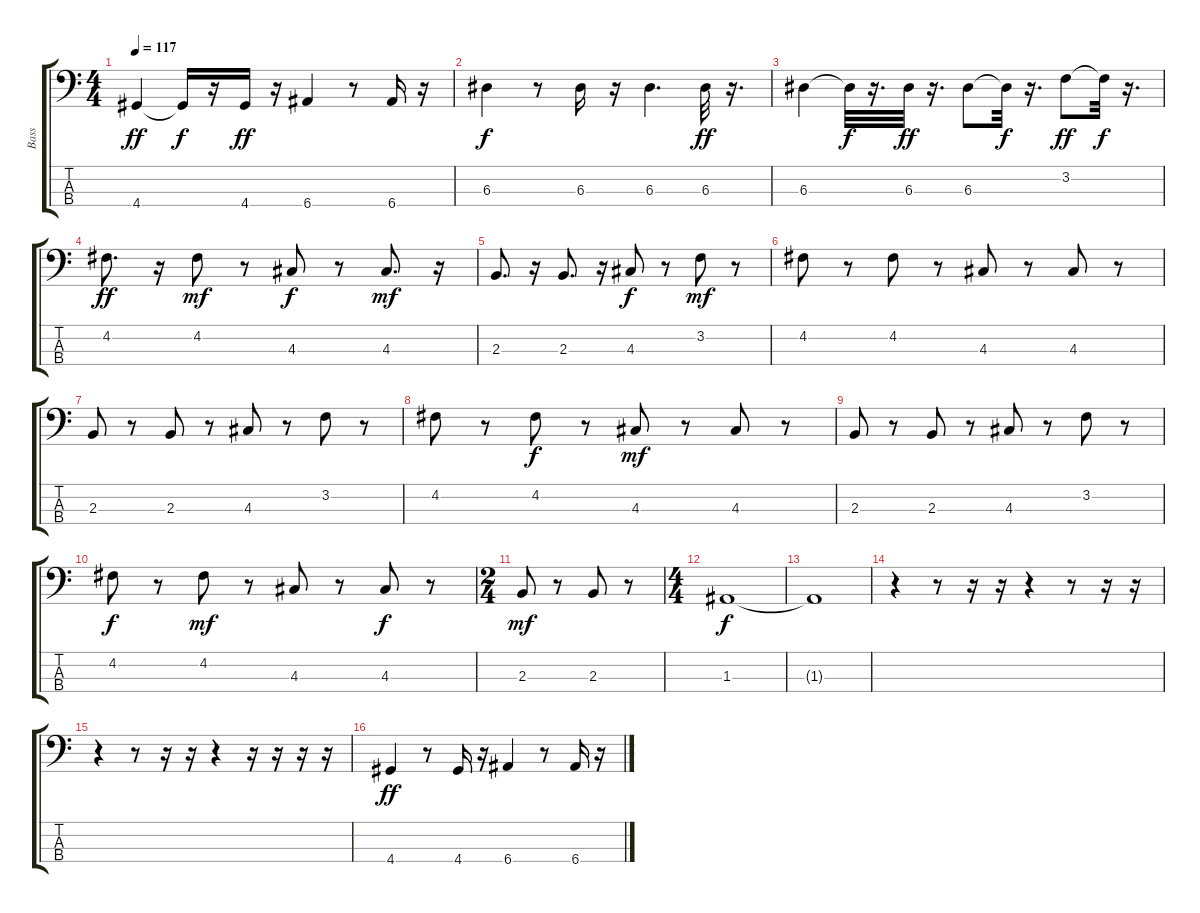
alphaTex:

\track ("Bass" "Bass") {instrument acousticbass}
\staff {score tabs}
\tuning (G2 D2 A1 E1) {hide}
\ts (4 4)
\tempo 117
\clef f4
\ks c
4.4.4{dy ff} 4.4{t}.16{dy f} r.16 4.4.16{dy ff} r.16 6.4.4 r.8 6.4.16 r.16 |
6.3.4{dy f} r.8 6.3.16 r.16 6.3.4{d} 6.3.32{dy ff} r.16{d} |
6.3.4 6.3{t}.32{dy f} r.16{d} 6.3.32{dy ff} r.16{d} 6.3.8 6.3{t}.32{dy f} r.16{d} 3.2.8{dy ff} 3.2{t}.32{dy f} r.16{d} |
4.2.8{d dy ff} r.16 4.2.8{dy mf} r.8 4.3.8{dy f} r.8 4.3.8{d dy mf} r.16 |
2.3.8{d} r.16 2.3.8{d} r.16 4.3.8{dy f} r.8 3.2.8{dy mf} r.8 |
4.2.8 r.8 4.2.8 r.8 4.3.8 r.8 4.3.8 r.8 |
2.3.8 r.8 2.3.8 r.8 4.3.8 r.8 3.2.8 r.8 |
4.2.8 r.8 4.2.8{dy f} r.8 4.3.8{dy mf} r.8 4.3.8 r.8 |
2.3.8 r.8 2.3.8 r.8 4.3.8 r.8 3.2.8 r.8 |
4.2.8{dy f} r.8 4.2.8{dy mf} r.8 4.3.8 r.8 4.3.8{dy f} r.8 |
\ts (2 4)
2.3.8{dy mf} r.8 2.3.8 r.8 |
\ts (4 4)
1.3.1{dy f} |
1.3{t}.1 |
r.4 r.8 r.16 r.16 r.4 r.8 r.16 r.16 |
r.4 r.8 r.16 r.16 r.4 r.16 r.16 r.16 r.16 |
4.4.4{dy ff} r.8 4.4.16 r.16 6.4.4 r.8 6.4.16 r.16
